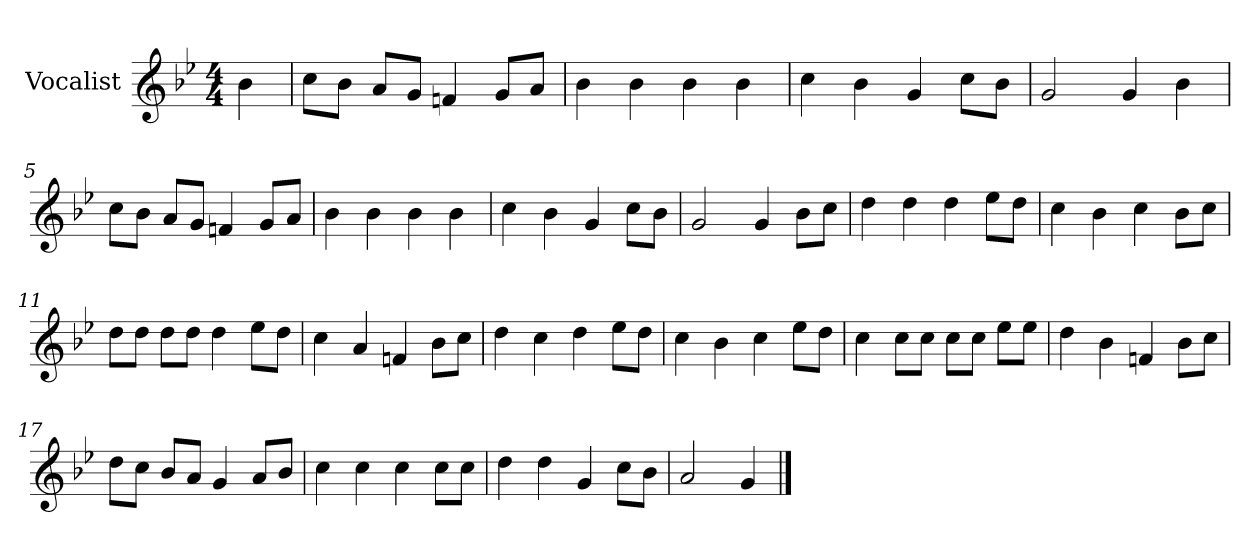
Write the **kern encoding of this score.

**kern
*part1
*staff1
*I"Vocalist
*k[b-e-]
*g:
*M4/4
=
4b-
=1
8ccL
8b-J
8aL
8gJ
4fn
8gL
8aJ
=2
4b-
4b-
4b-
4b-
=3
4cc
4b-
4g
8ccL
8b-J
=4
2g
4g
4b-
=5
8ccL
8b-J
8aL
8gJ
4fn
8gL
8aJ
=6
4b-
4b-
4b-
4b-
=7
4cc
4b-
4g
8ccL
8b-J
=8
2g
4g
8b-L
8ccJ
=9
4dd
4dd
4dd
8ee-L
8ddJ
=10
4cc
4b-
4cc
8b-L
8ccJ
=11
8ddL
8ddJ
8ddL
8ddJ
4dd
8ee-L
8ddJ
=12
4cc
4a
4fn
8b-L
8ccJ
=13
4dd
4cc
4dd
8ee-L
8ddJ
=14
4cc
4b-
4cc
8ee-L
8ddJ
=15
4cc
8ccL
8ccJ
8ccL
8ccJ
8ee-L
8ee-J
=16
4dd
4b-
4fn
8b-L
8ccJ
=17
8ddL
8ccJ
8b-L
8aJ
4g
8aL
8b-J
=18
4cc
4cc
4cc
8ccL
8ccJ
=19
4dd
4dd
4g
8ccL
8b-J
=20
2a
4g
==
*-
